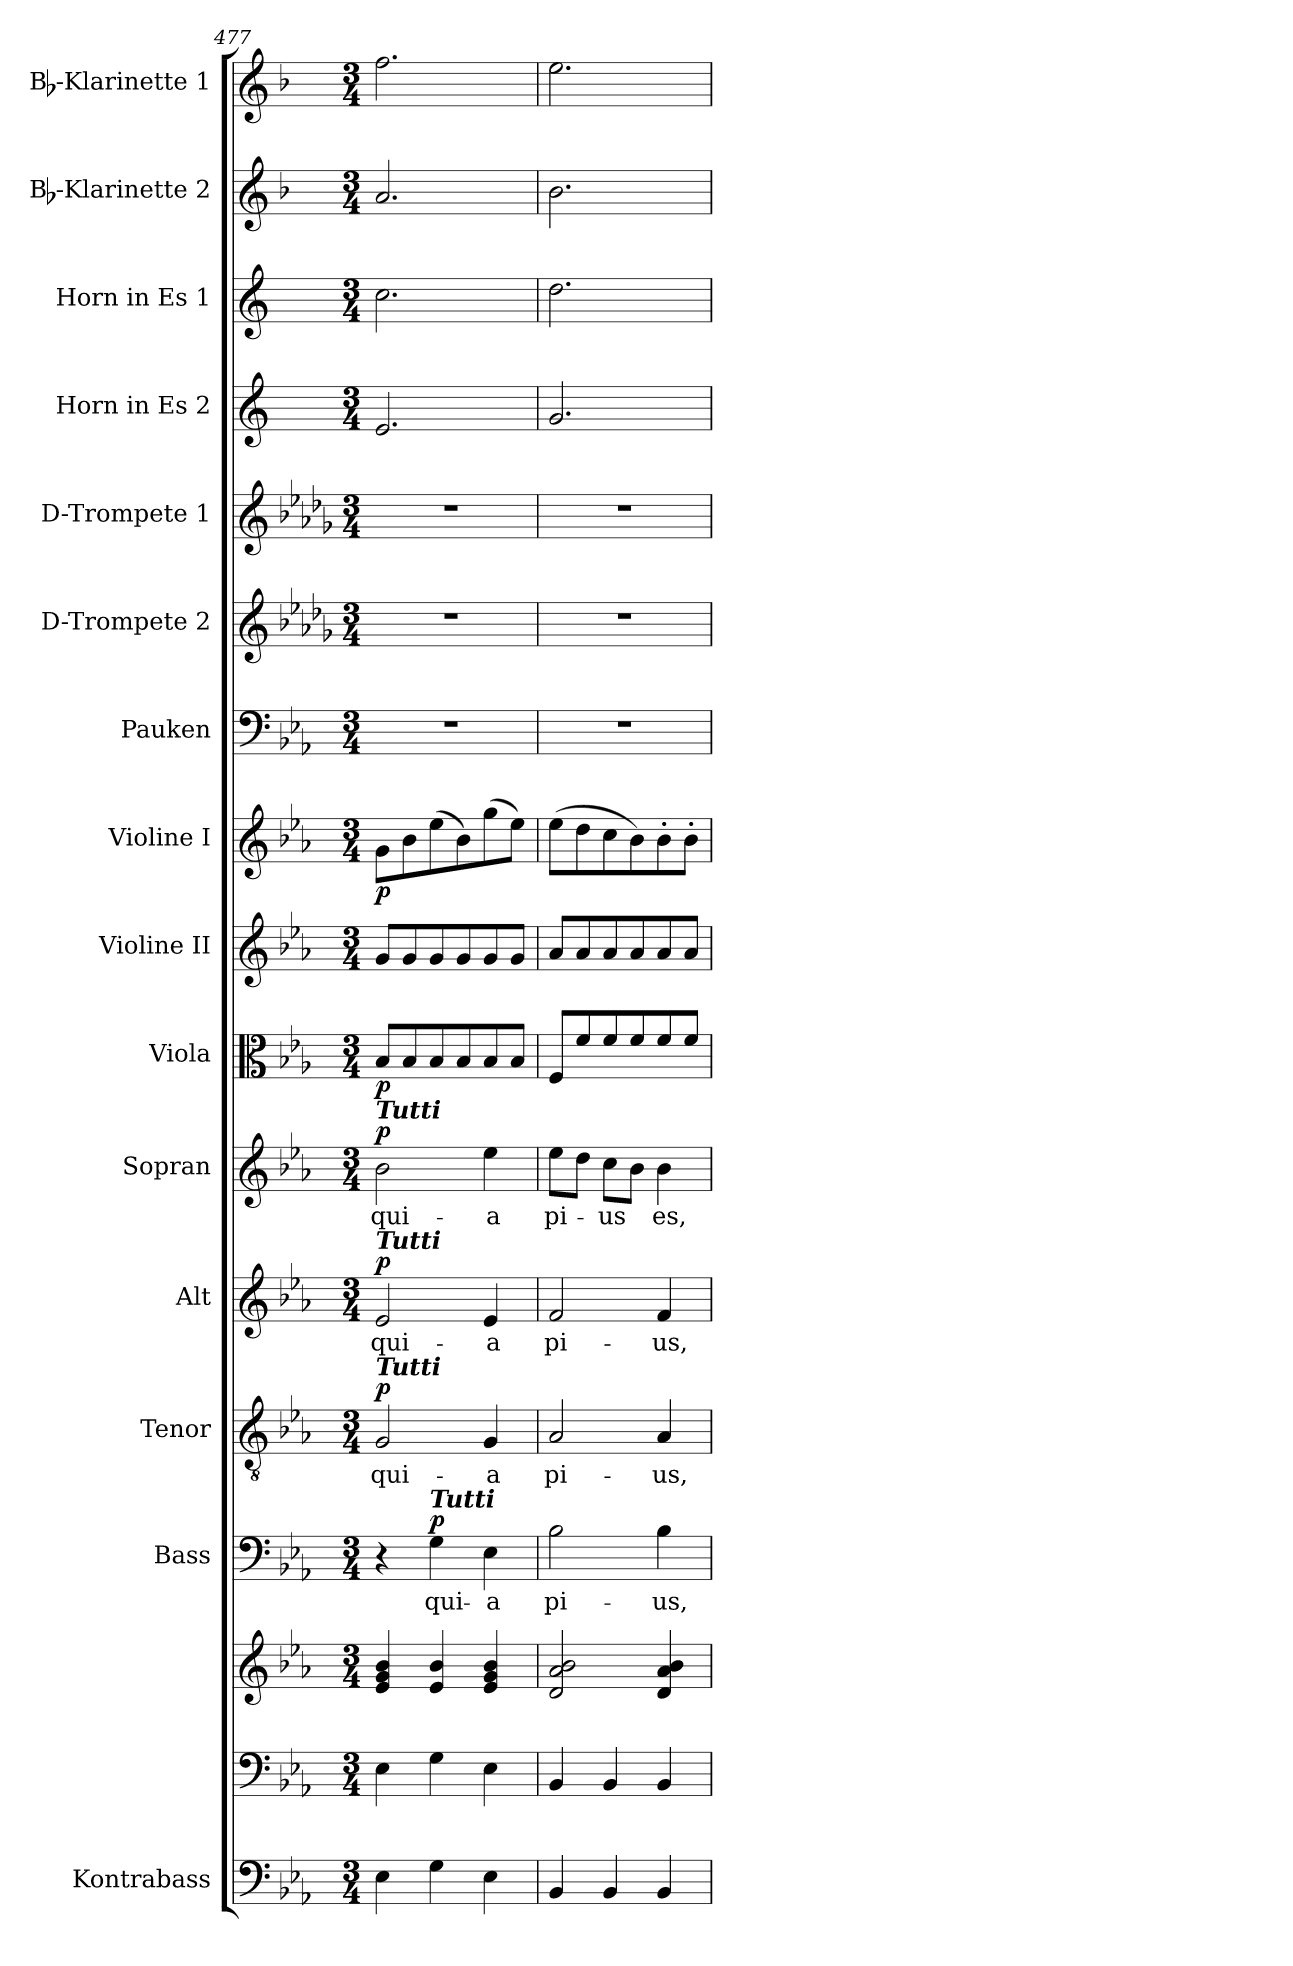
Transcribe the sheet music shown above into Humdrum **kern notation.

**kern	**kern	**kern	**kern	**text	**dynam	**kern	**text	**dynam	**kern	**text	**dynam	**kern	**text	**dynam	**kern	**dynam	**kern	**kern	**dynam	**kern	**kern	**kern	**kern	**kern	**kern	**kern
*part16	*part15	*part15	*part14	*part14	*part14	*part13	*part13	*part13	*part12	*part12	*part12	*part11	*part11	*part11	*part10	*part10	*part9	*part8	*part8	*part7	*part6	*part5	*part4	*part3	*part2	*part1
*staff17	*staff16	*staff15	*staff14	*staff14	*staff14	*staff13	*staff13	*staff13	*staff12	*staff12	*staff12	*staff11	*staff11	*staff11	*staff10	*staff10	*staff9	*staff8	*staff8	*staff7	*staff6	*staff5	*staff4	*staff3	*staff2	*staff1
*I"Kontrabass	*	*	*I"Bass	*	*	*I"Tenor	*	*	*I"Alt	*	*	*I"Sopran	*	*	*I"Viola	*	*I"Violine II	*I"Violine I	*	*I"Pauken	*I"D-Trompete 2	*I"D-Trompete 1	*I"Horn in Es 2	*I"Horn in Es 1	*I"Bb-Klarinette 2	*I"Bb-Klarinette 1
*I'Kb.	*	*	*I'B.	*	*	*I'T.	*	*	*I'A.	*	*	*I'S.	*	*	*I'Vla.	*	*I'Vl. II	*I'Vl. I	*	*I'Pk.	*I'D Trp. 2	*I'D Trp. 1	*	*	*I'Bb Kl. 2	*I'Bb Kl. 1
*clefF4	*clefF4	*clefG2	*clefF4	*	*	*clefGv2	*	*	*clefG2	*	*	*clefG2	*	*	*clefC3	*	*clefG2	*clefG2	*	*clefF4	*clefG2	*clefG2	*clefG2	*clefG2	*clefG2	*clefG2
*ITrd7c12	*	*	*	*	*	*	*	*	*	*	*	*	*	*	*	*	*	*	*	*	*ITrd-1c-2	*ITrd-1c-2	*ITrd5c9	*ITrd5c9	*ITrd1c2	*ITrd1c2
*k[b-e-a-]	*k[b-e-a-]	*k[b-e-a-]	*k[b-e-a-]	*	*	*k[b-e-a-]	*	*	*k[b-e-a-]	*	*	*k[b-e-a-]	*	*	*k[b-e-a-]	*	*k[b-e-a-]	*k[b-e-a-]	*	*k[b-e-a-]	*k[b-e-a-]	*k[b-e-a-]	*k[b-e-a-]	*k[b-e-a-]	*k[b-e-a-]	*k[b-e-a-]
*E-:	*E-:	*E-:	*E-:	*	*	*E-:	*	*	*E-:	*	*	*E-:	*	*	*E-:	*	*E-:	*E-:	*	*E-:	*E-:	*E-:	*E-:	*E-:	*E-:	*E-:
*M3/4	*M3/4	*M3/4	*M3/4	*	*	*M3/4	*	*	*M3/4	*	*	*M3/4	*	*	*M3/4	*	*M3/4	*M3/4	*	*M3/4	*M3/4	*M3/4	*M3/4	*M3/4	*M3/4	*M3/4
=477	=477	=477	=477	=477	=477	=477	=477	=477	=477	=477	=477	=477	=477	=477	=477	=477	=477	=477	=477	=477	=477	=477	=477	=477	=477	=477
!	!	!	!	!	!	!	!	!	!	!	!	!LO:TX:a:Bi:t=Tutti	!	!	!	!	!	!	!	!	!	!	!	!	!	!
!	!	!	!	!	!	!	!	!	!LO:TX:a:Bi:t=Tutti	!	!	!	!	!	!	!	!	!	!	!	!	!	!	!	!	!
!	!	!	!	!	!	!LO:TX:a:Bi:t=Tutti	!	!	!	!	!	!	!	!	!	!	!	!	!	!	!	!	!	!	!	!
!	!	!	!	!	!	!	!LO:LY:b	!LO:DY:a	!	!LO:LY:b	!LO:DY:a	!	!LO:LY:b	!LO:DY:a	!	!LO:DY:b	!	!	!LO:DY:b	!	!	!	!	!	!	!
4EE-\	4E-\	4e-/ 4g/ 4b-/	4r	.	.	2G/	qui-	p	2e-/	qui-	p	2b-\	qui-	p	8B-/L	p	8g/L	8g\L	p	2.r	2.r	2.r	2.G/	2.e-\	2.g/	2.ee-\
.	.	.	.	.	.	.	.	.	.	.	.	.	.	.	8B-/	.	8g/	8b-\	.	.	.	.	.	.	.	.
!	!	!	!LO:TX:a:Bi:t=Tutti	!	!	!	!	!	!	!	!	!	!	!	!	!	!	!	!	!	!	!	!	!	!	!
!	!	!	!	!LO:LY:b	!LO:DY:a	!	!	!	!	!	!	!	!	!	!	!	!	!	!	!	!	!	!	!	!	!
4GG\	4G\	4e-/ 4b-/	4G\	qui-	p	.	.	.	.	.	.	.	.	.	8B-/	.	8g/	(>8ee-\	.	.	.	.	.	.	.	.
.	.	.	.	.	.	.	.	.	.	.	.	.	.	.	8B-/	.	8g/	8b-\)	.	.	.	.	.	.	.	.
!	!	!	!	!LO:LY:b	!	!	!LO:LY:b	!	!	!LO:LY:b	!	!	!LO:LY:b	!	!	!	!	!	!	!	!	!	!	!	!	!
4EE-\	4E-\	4e-/ 4g/ 4b-/	4E-\	-a	.	4G/	-a	.	4e-/	-a	.	4ee-\	-a	.	8B-/	.	8g/	(>8gg\	.	.	.	.	.	.	.	.
.	.	.	.	.	.	.	.	.	.	.	.	.	.	.	8B-/J	.	8g/J	8ee-\J)	.	.	.	.	.	.	.	.
!!LO:PB:g=z
=478	=478	=478	=478	=478	=478	=478	=478	=478	=478	=478	=478	=478	=478	=478	=478	=478	=478	=478	=478	=478	=478	=478	=478	=478	=478	=478
!	!	!	!	!LO:LY:b	!	!	!LO:LY:b	!	!	!LO:LY:b	!	!	!LO:LY:b	!	!	!	!	!	!	!	!	!	!	!	!	!
4BBB-/	4BB-/	2d/ 2a-/ 2b-/	2B-\	pi-	.	2A-/	pi-	.	2f/	pi-	.	8ee-\L	pi-	.	8F/L	.	8a-/L	(>8ee-\L	.	2.r	2.r	2.r	2.B-/	2.f\	2.a-\	2.dd\
.	.	.	.	.	.	.	.	.	.	.	.	8dd\J	.	.	8f/	.	8a-/	8dd\	.	.	.	.	.	.	.	.
!	!	!	!	!	!	!	!	!	!	!	!	!	!LO:LY:b	!	!	!	!	!	!	!	!	!	!	!	!	!
4BBB-/	4BB-/	.	.	.	.	.	.	.	.	.	.	8cc\L	-us	.	8f/	.	8a-/	8cc\	.	.	.	.	.	.	.	.
.	.	.	.	.	.	.	.	.	.	.	.	8b-\J	.	.	8f/	.	8a-/	8b-\)	.	.	.	.	.	.	.	.
!	!	!	!	!LO:LY:b	!	!	!LO:LY:b	!	!	!LO:LY:b	!	!	!LO:LY:b	!	!	!	!	!	!	!	!	!	!	!	!	!
4BBB-/	4BB-/	4d/ 4a-/ 4b-/	4B-\	-us,	.	4A-/	-us,	.	4f/	-us,	.	4b-\	es,	.	8f/	.	8a-/	8b-'>\	.	.	.	.	.	.	.	.
.	.	.	.	.	.	.	.	.	.	.	.	.	.	.	8f/J	.	8a-/J	8b-'>\J	.	.	.	.	.	.	.	.
=	=	=	=	=	=	=	=	=	=	=	=	=	=	=	=	=	=	=	=	=	=	=	=	=	=	=
*-	*-	*-	*-	*-	*-	*-	*-	*-	*-	*-	*-	*-	*-	*-	*-	*-	*-	*-	*-	*-	*-	*-	*-	*-	*-	*-
